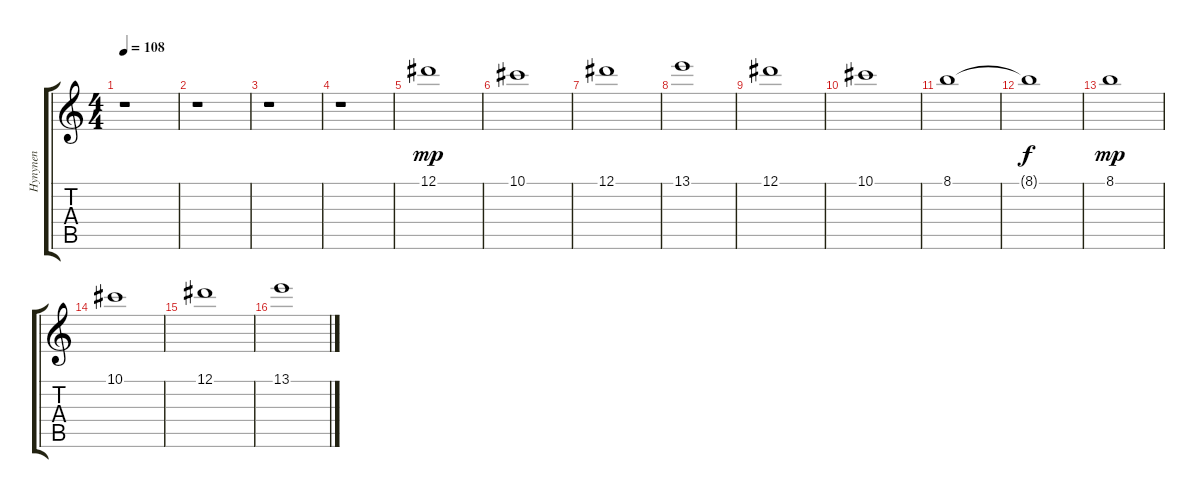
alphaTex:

\track ("Hynynen" "Hynynen") {instrument distortionguitar}
\staff {score tabs}
\tuning (Eb4 Bb3 Gb3 Db3 Ab2 Db2) {hide}
\ts (4 4)
\tempo 108
\clef g2
\ks c
r.1{dy mp} |
r.1 |
r.1 |
r.1 |
12.1.1 |
10.1.1 |
12.1.1 |
13.1.1 |
12.1.1 |
10.1.1 |
8.1.1 |
8.1{t}.1{dy f} |
8.1.1{dy mp} |
10.1.1 |
12.1.1 |
13.1.1
